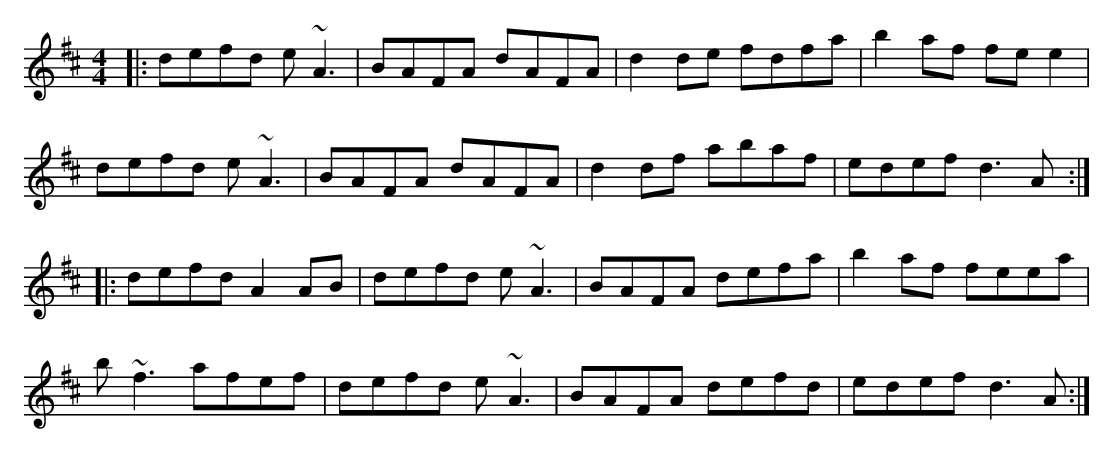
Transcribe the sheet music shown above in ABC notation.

X:1
M:4/4
K:D
|:defd e~A3|BAFA dAFA|d2 de fdfa|b2 af fee2|
defd e~A3|BAFA dAFA|d2 df abaf|edef d3 A:|
|:defd A2 AB|defd e~A3|BAFA defa|b2 af feea|
b~f3 afef|defd e~A3|BAFA defd|edef d3 A:|
